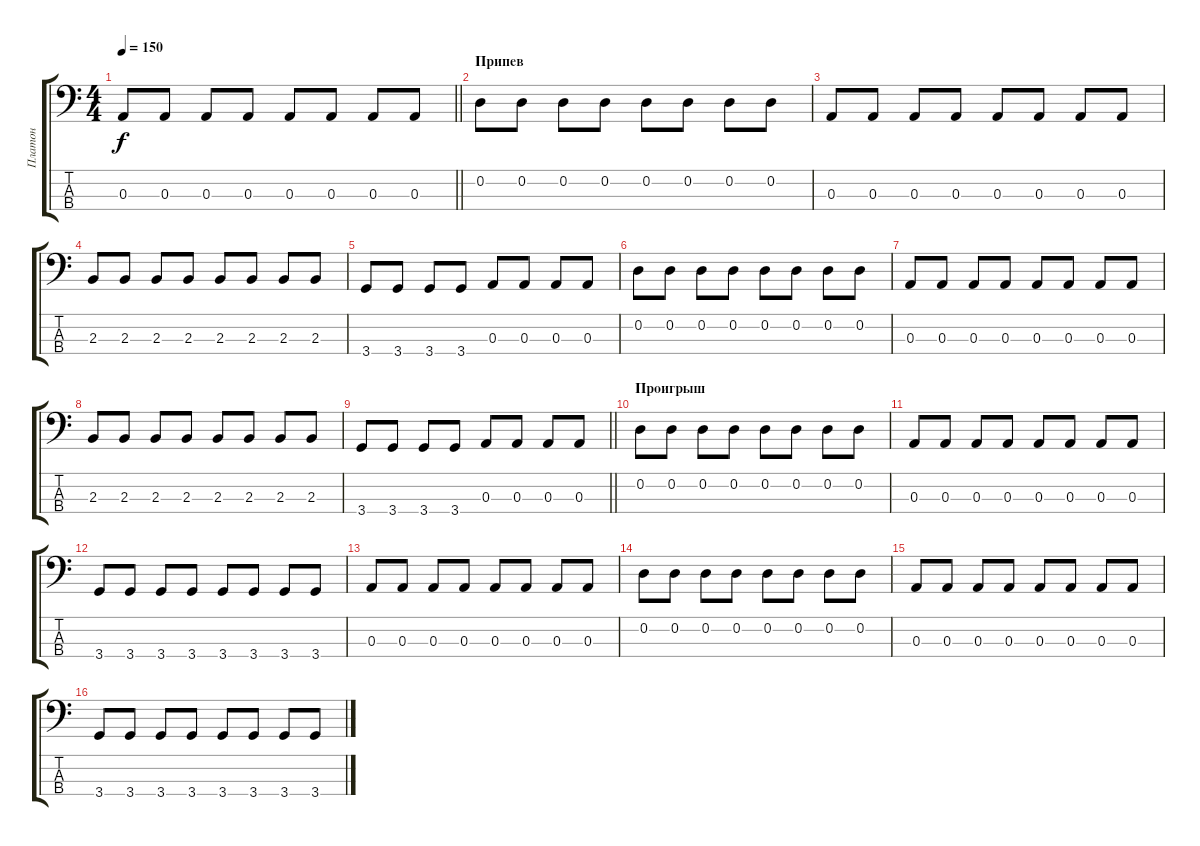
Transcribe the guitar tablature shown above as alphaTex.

\track ("Платон" "Платон") {instrument electricbassfinger}
\staff {score tabs}
\tuning (G2 D2 A1 E1) {hide}
\ts (4 4)
\tempo 150
\clef f4
\barLineRight lightlight
\ks c
0.3.8{dy f} 0.3.8 0.3.8 0.3.8 0.3.8 0.3.8 0.3.8 0.3.8 |
\section ("" "Припев")
0.2.8 0.2.8 0.2.8 0.2.8 0.2.8 0.2.8 0.2.8 0.2.8 |
0.3.8 0.3.8 0.3.8 0.3.8 0.3.8 0.3.8 0.3.8 0.3.8 |
2.3.8 2.3.8 2.3.8 2.3.8 2.3.8 2.3.8 2.3.8 2.3.8 |
3.4.8 3.4.8 3.4.8 3.4.8 0.3.8 0.3.8 0.3.8 0.3.8 |
0.2.8 0.2.8 0.2.8 0.2.8 0.2.8 0.2.8 0.2.8 0.2.8 |
0.3.8 0.3.8 0.3.8 0.3.8 0.3.8 0.3.8 0.3.8 0.3.8 |
2.3.8 2.3.8 2.3.8 2.3.8 2.3.8 2.3.8 2.3.8 2.3.8 |
\barLineRight lightlight
3.4.8 3.4.8 3.4.8 3.4.8 0.3.8 0.3.8 0.3.8 0.3.8 |
\section ("" "Проигрыш")
0.2.8 0.2.8 0.2.8 0.2.8 0.2.8 0.2.8 0.2.8 0.2.8 |
0.3.8 0.3.8 0.3.8 0.3.8 0.3.8 0.3.8 0.3.8 0.3.8 |
3.4.8 3.4.8 3.4.8 3.4.8 3.4.8 3.4.8 3.4.8 3.4.8 |
0.3.8 0.3.8 0.3.8 0.3.8 0.3.8 0.3.8 0.3.8 0.3.8 |
0.2.8 0.2.8 0.2.8 0.2.8 0.2.8 0.2.8 0.2.8 0.2.8 |
0.3.8 0.3.8 0.3.8 0.3.8 0.3.8 0.3.8 0.3.8 0.3.8 |
3.4.8 3.4.8 3.4.8 3.4.8 3.4.8 3.4.8 3.4.8 3.4.8
